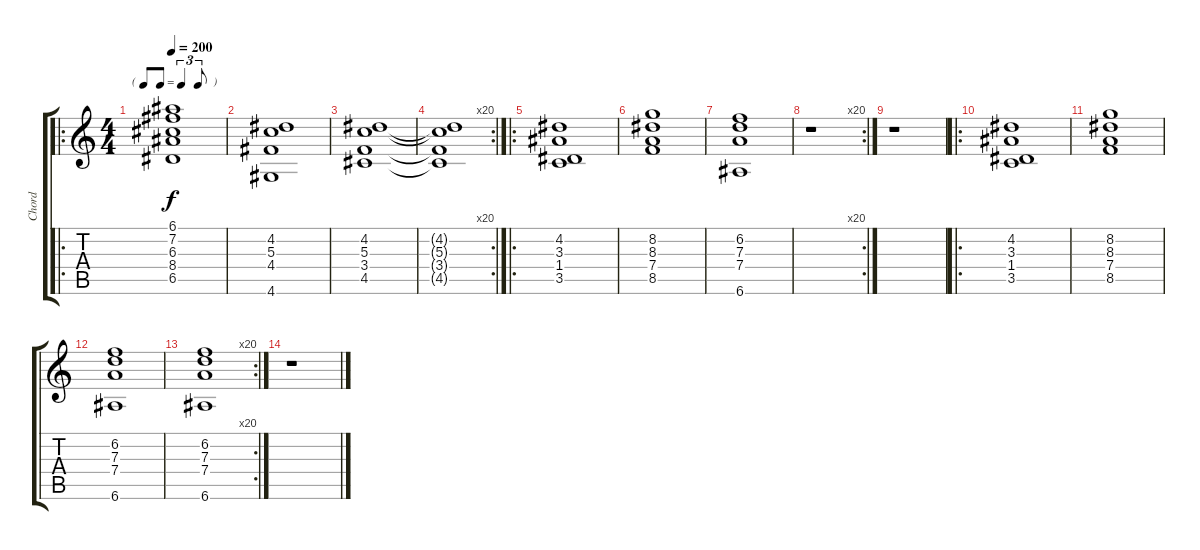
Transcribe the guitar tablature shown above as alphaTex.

\track ("Chord" "Chord") {instrument acousticguitarnylon}
\staff {score tabs}
\tuning (E4 B3 G3 D3 A2 E2) {hide}
\ro
\ts (4 4)
\tf triplet8th
\tempo 200
\clef g2
\ks c
(6.1 7.2 6.3 8.4 6.5).1{dy f} |
(4.2 5.3 4.4 4.6).1 |
(4.2 5.3 3.4 4.5).1 |
\rc 20
(4.2{t} 5.3{t} 3.4{t} 4.5{t}).1 |
\ro
(4.2 3.3 1.4 3.5).1 |
(8.2 8.3 7.4 8.5).1 |
(6.2 7.3 7.4 6.6).1 |
\rc 20
r.1 |
r.1 |
\ro
(4.2 3.3 1.4 3.5).1 |
(8.2 8.3 7.4 8.5).1 |
(6.2 7.3 7.4 6.6).1 |
\rc 20
(6.2 7.3 7.4 6.6).1 |
r.1
